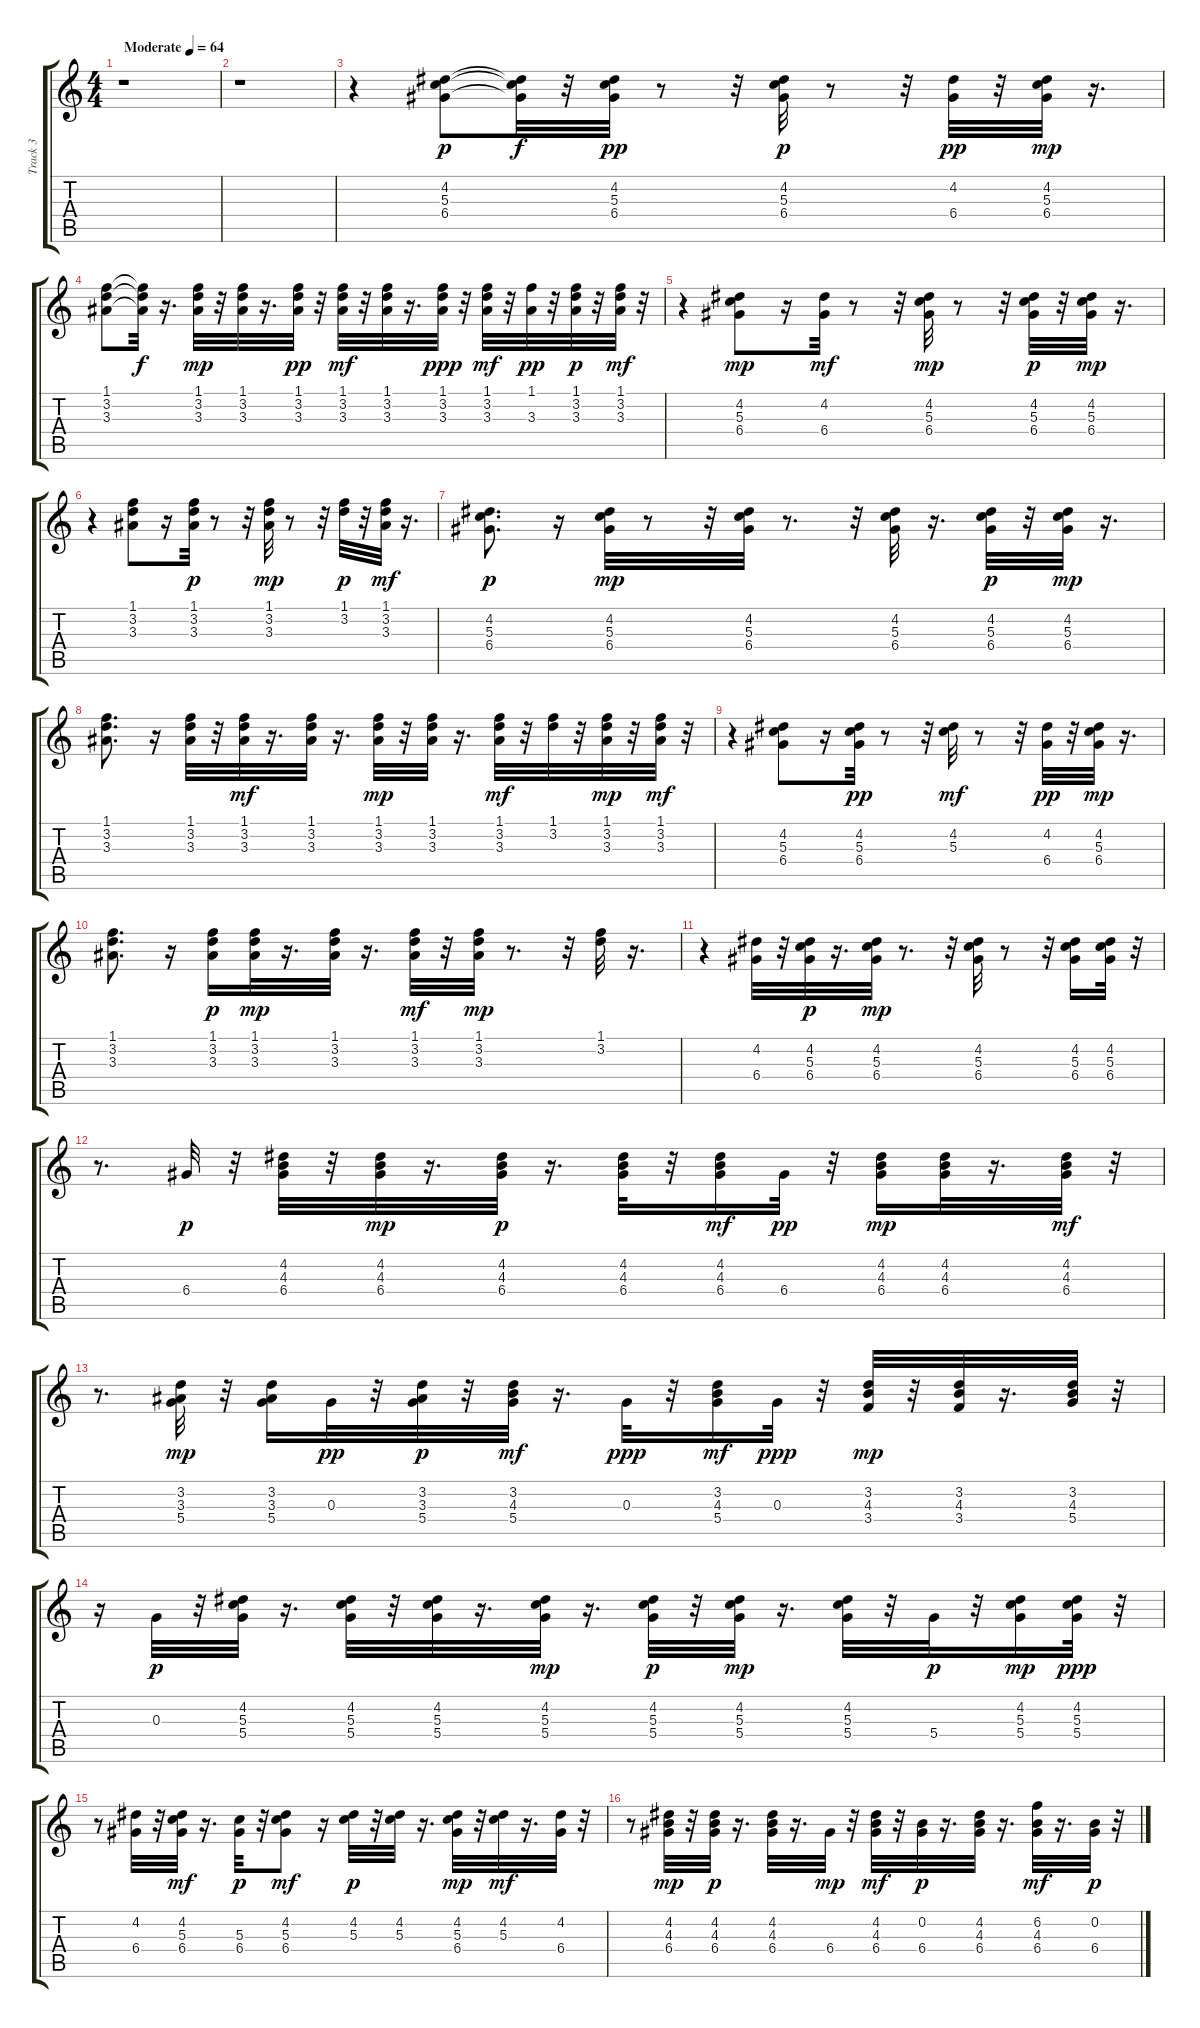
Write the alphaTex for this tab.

\track ("Track 3" "Track 3") {instrument acousticguitarnylon}
\staff {score tabs}
\tuning (E4 B3 G3 D3 A2 E2) {hide}
\ts (4 4)
\tempo (64 "Moderate")
\clef g2
\ks c
r.1{dy p instrument acousticguitarnylon} |
r.1 |
r.4 (4.2 5.3 6.4).8 (4.2{t} 5.3{t} 6.4{t}).32{dy f} r.32 (4.2 5.3 6.4).32{dy pp} r.8 r.32 (4.2 5.3 6.4).32{dy p} r.8 r.32 (4.2 6.4).32{dy pp} r.32 (4.2 5.3 6.4).32{dy mp} r.16{d} |
(1.1 3.2 3.3).8 (1.1{t} 3.2{t} 3.3{t}).32{dy f} r.16{d} (1.1 3.2 3.3).32{dy mp} r.32 (1.1 3.2 3.3).32 r.16{d} (1.1 3.2 3.3).32{dy pp} r.32 (1.1 3.2 3.3).32{dy mf} r.32 (1.1 3.2 3.3).32 r.16{d} (1.1 3.2 3.3).32{dy ppp} r.32 (1.1 3.2 3.3).32{dy mf} r.32 (1.1 3.3).32{dy pp} r.32 (1.1 3.2 3.3).32{dy p} r.32 (1.1 3.2 3.3).32{dy mf} r.32 |
r.4 (4.2 5.3 6.4).8{dy mp} r.16 (4.2 6.4).32{dy mf} r.8 r.32 (4.2 5.3 6.4).32{dy mp} r.8 r.32 (4.2 5.3 6.4).32{dy p} r.32 (4.2 5.3 6.4).32{dy mp} r.16{d} |
r.4 (1.1 3.2 3.3).8 r.16 (1.1 3.2 3.3).32{dy p} r.8 r.32 (1.1 3.2 3.3).32{dy mp} r.8 r.32 (1.1 3.2).32{dy p} r.32 (1.1 3.2 3.3).32{dy mf} r.16{d} |
(4.2 5.3 6.4).8{d dy p} r.16 (4.2 5.3 6.4).32{dy mp} r.8 r.32 (4.2 5.3 6.4).32 r.8{d} r.32 (4.2 5.3 6.4).32 r.16{d} (4.2 5.3 6.4).32{dy p} r.32 (4.2 5.3 6.4).32{dy mp} r.16{d} |
(1.1 3.2 3.3).8{d} r.16 (1.1 3.2 3.3).32 r.32 (1.1 3.2 3.3).32{dy mf} r.16{d} (1.1 3.2 3.3).32 r.16{d} (1.1 3.2 3.3).32{dy mp} r.32 (1.1 3.2 3.3).32 r.16{d} (1.1 3.2 3.3).32{dy mf} r.32 (1.1 3.2).32 r.32 (1.1 3.2 3.3).32{dy mp} r.32 (1.1 3.2 3.3).32{dy mf} r.32 |
r.4 (4.2 5.3 6.4).8 r.16 (4.2 5.3 6.4).32{dy pp} r.8 r.32 (4.2 5.3).32{dy mf} r.8 r.32 (4.2 6.4).32{dy pp} r.32 (4.2 5.3 6.4).32{dy mp} r.16{d} |
(1.1 3.2 3.3).8{d} r.16 (1.1 3.2 3.3).16{dy p} (1.1 3.2 3.3).32{dy mp} r.16{d} (1.1 3.2 3.3).32 r.16{d} (1.1 3.2 3.3).32{dy mf} r.32 (1.1 3.2 3.3).32{dy mp} r.8{d} r.32 (1.1 3.2).32 r.16{d} |
r.4 (4.2 6.4).32 r.32 (4.2 5.3 6.4).32{dy p} r.16{d} (4.2 5.3 6.4).32{dy mp} r.8{d} r.32 (4.2 5.3 6.4).32 r.8 r.32 (4.2 5.3 6.4).16 (4.2 5.3 6.4).32 r.32 |
r.8{d} 6.4.32{dy p} r.32 (4.2 4.3 6.4).32 r.32 (4.2 4.3 6.4).32{dy mp} r.16{d} (4.2 4.3 6.4).32{dy p} r.16{d} (4.2 4.3 6.4).32 r.32 (4.2 4.3 6.4).16{dy mf} 6.4.32{dy pp} r.32 (4.2 4.3 6.4).16{dy mp} (4.2 4.3 6.4).32 r.16{d} (4.2 4.3 6.4).32{dy mf} r.32 |
r.8{d} (3.2 3.3 5.4).32{dy mp} r.32 (3.2 3.3 5.4).16 0.3.32{dy pp} r.32 (3.2 3.3 5.4).32{dy p} r.32 (3.2 4.3 5.4).32{dy mf} r.16{d} 0.3.32{dy ppp} r.32 (3.2 4.3 5.4).16{dy mf} 0.3.32{dy ppp} r.32 (3.2 4.3 3.4).32{dy mp} r.32 (3.2 4.3 3.4).32 r.16{d} (3.2 4.3 5.4).32 r.32 |
r.16 0.3.32{dy p} r.32 (4.2 5.3 5.4).32 r.16{d} (4.2 5.3 5.4).32 r.32 (4.2 5.3 5.4).32 r.16{d} (4.2 5.3 5.4).32{dy mp} r.16{d} (4.2 5.3 5.4).32{dy p} r.32 (4.2 5.3 5.4).32{dy mp} r.16{d} (4.2 5.3 5.4).32 r.32 5.4.32{dy p} r.32 (4.2 5.3 5.4).16{dy mp} (4.2 5.3 5.4).32{dy ppp} r.32 |
r.8 (4.2 6.4).32 r.32 (4.2 5.3 6.4).32{dy mf} r.16{d} (5.3 6.4).32{dy p} r.32 (4.2 5.3 6.4).8{dy mf} r.16 (4.2 5.3).32{dy p} r.32 (4.2 5.3).32 r.16{d} (4.2 5.3 6.4).32{dy mp} r.32 (4.2 5.3).32{dy mf} r.16{d} (4.2 6.4).32 r.32 |
r.8 (4.2 4.3 6.4).32{dy mp} r.32 (4.2 4.3 6.4).32{dy p} r.16{d} (4.2 4.3 6.4).32 r.16{d} 6.4.32{dy mp} r.32 (4.2 4.3 6.4).32{dy mf} r.32 (0.2 6.4).32{dy p} r.16{d} (4.2 4.3 6.4).32 r.16{d} (6.2 4.3 6.4).32{dy mf} r.16{d} (0.2 6.4).32{dy p} r.32
